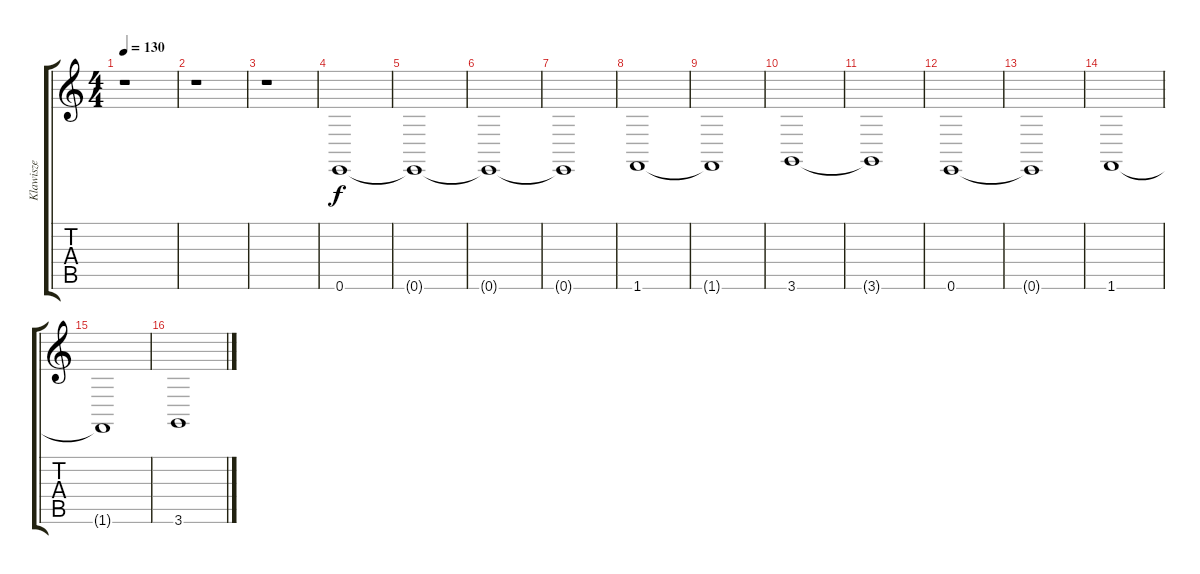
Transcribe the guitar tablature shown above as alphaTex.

\track ("Klawisze" "Klawisze") {instrument fx6goblins}
\staff {score tabs}
\tuning (E4 B3 G3 D3 A2 E2) {hide}
\ts (4 4)
\tempo 130
\clef g2
\ks c
r.1{dy f} |
r.1 |
r.1 |
0.6.1 |
0.6{t}.1 |
0.6{t}.1 |
0.6{t}.1 |
1.6.1 |
1.6{t}.1 |
3.6.1 |
3.6{t}.1 |
0.6.1 |
0.6{t}.1 |
1.6.1 |
1.6{t}.1 |
3.6.1
